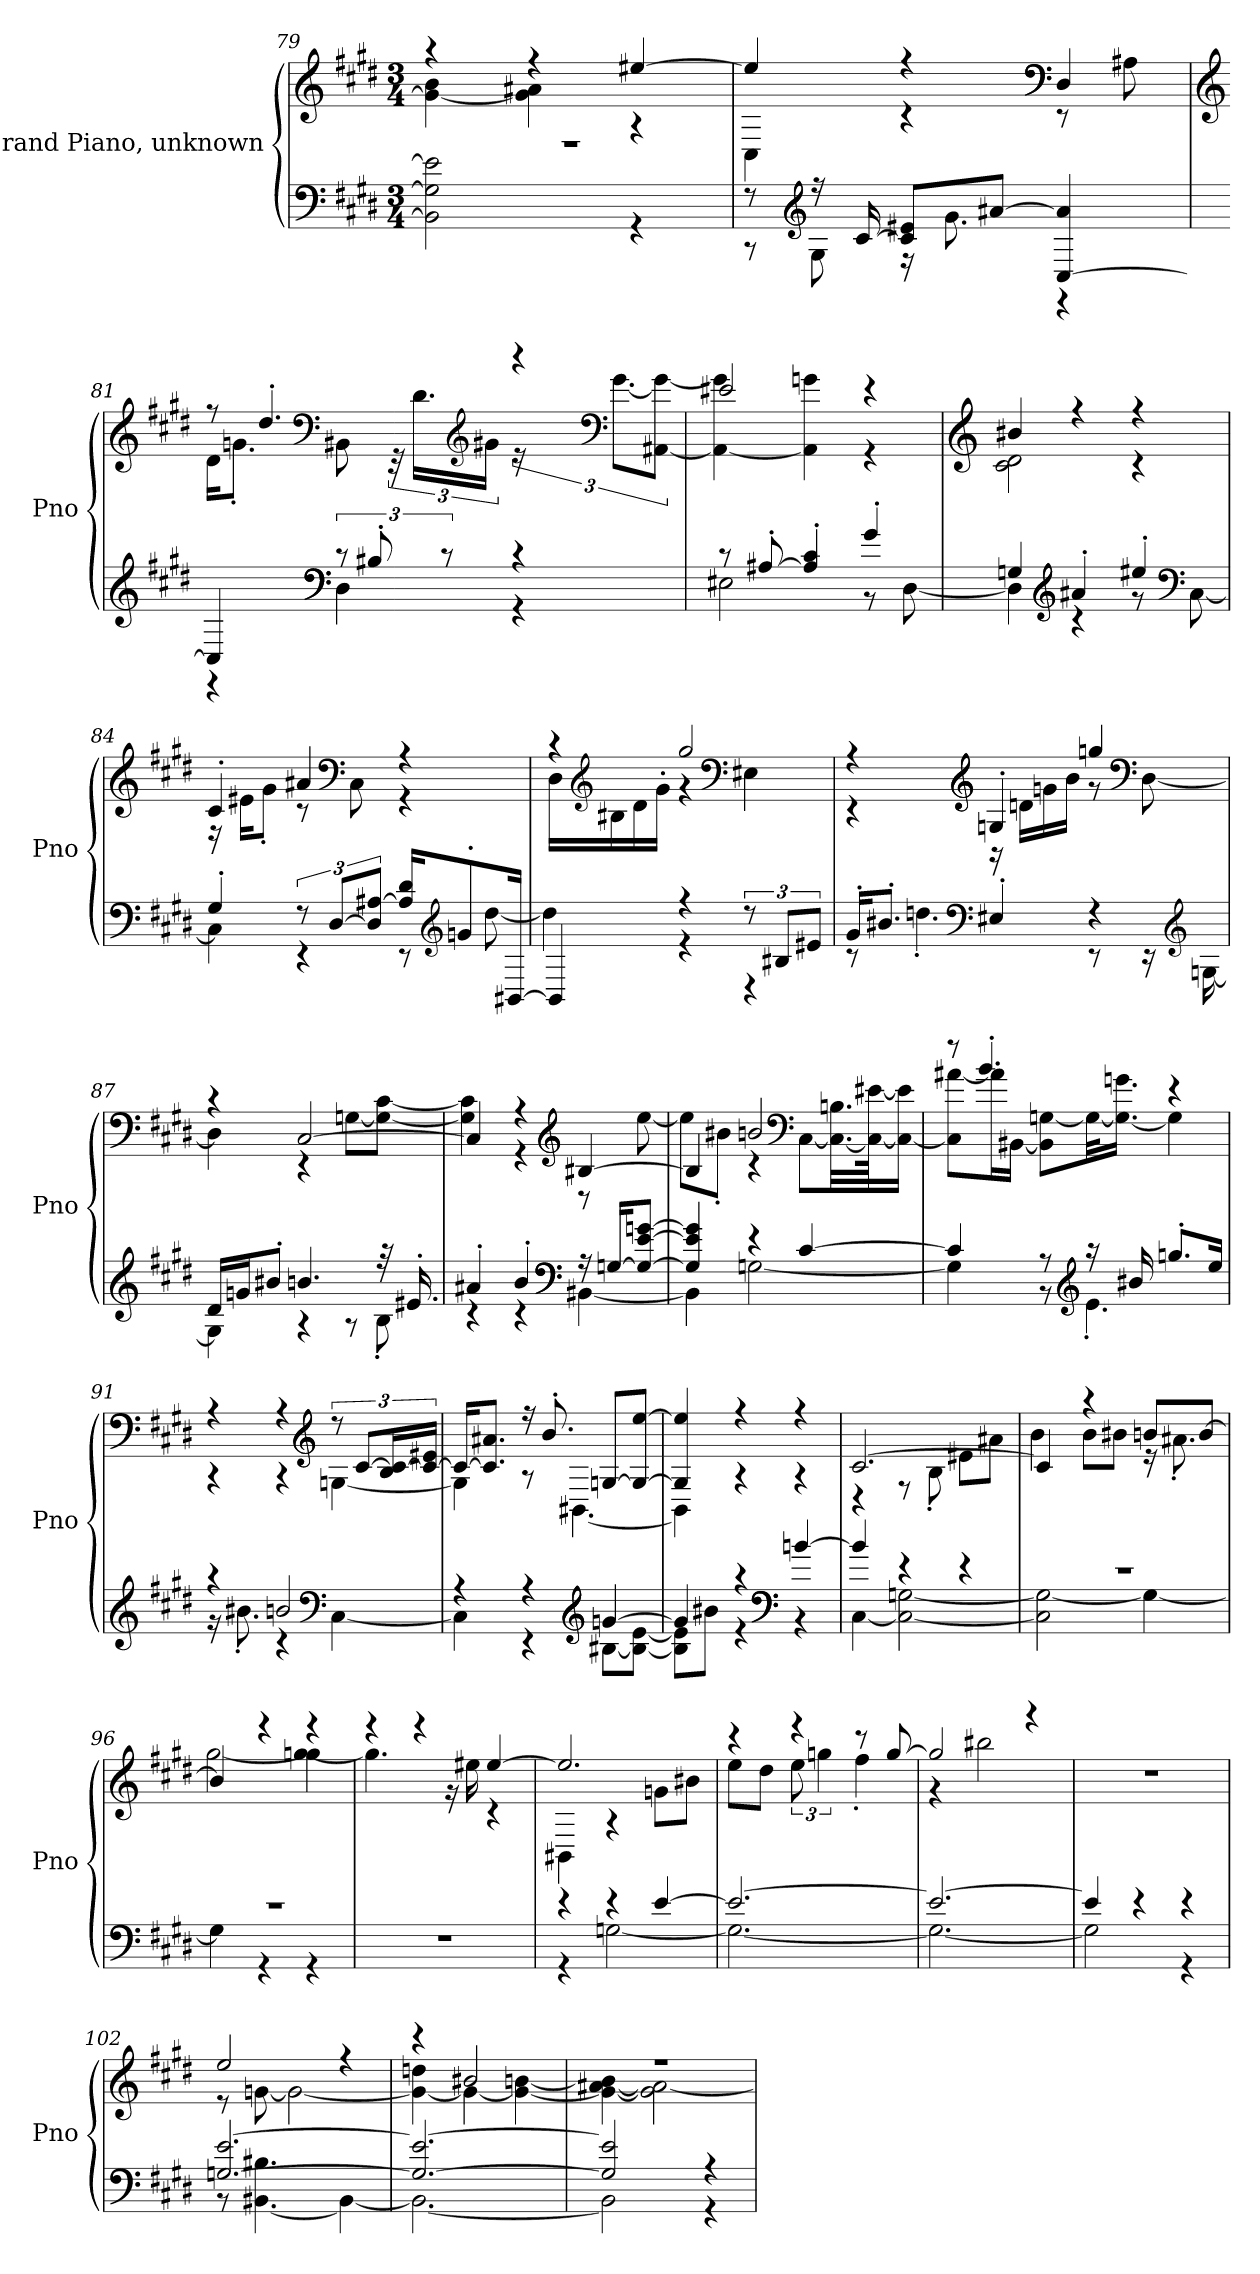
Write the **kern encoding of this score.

**kern	**kern
*part1	*part1
*staff2	*staff1
*I"Grand Piano, unknown	*
*I'Pno	*
*clefF4	*clefG2
*k[f#c#g#d#]	*k[f#c#g#d#]
*M3/4	*M3/4
=79	=79
*^	*^
2.r	2BB#\] 2G\] 2e\]	4r	4g\_ 4b\
.	.	4r	4g\] 4a#X\
.	4r	[4ee#X/	4r
=80	=80	=80	=80
8r	8r	4ee#/]	4C#\
*clefG2	*	*	*
16r	8G#\	.	.
[16c#/	.	.	.
8c#/] 8e#X/L	16r	4r	4r
.	8.g#\	.	.
[8a#X/J	.	.	.
*	*	*clefF4	*
[4C#/ 4a#/]	4r	4D#/	8r
.	.	.	8A#X\
!!LO:PB:g=z	!!
=81	=81	=81	=81
*	*	*clefG2	*
4C#/]	4r	8r	16d#\KL
.	.	.	8.gn'\J
.	.	4.dd#'/	.
*clefF4	*	*clefF4	*
12r	4D#\	.	8BB#X\
12B#X'/	.	.	.
.	.	.	48r
.	.	.	24.d#\LL
12r	.	.	.
*	*	*clefG2	*
.	.	.	24g#X\JJ
4r	4r	4r	24r
*	*	*clefF4	*
.	.	.	[12.g#\L
.	.	.	[12AA#X\ 12g#\_J
=82	=82	=82	=82
8r	2E#X\	2e#X/	4AA#\_ 4g#\]
[8A#X'/	.	.	.
4A#/]' 4c#/'	.	.	4AA#\] 4gn\
4g#'/	8r	4r	4r
.	[8D#\	.	.
=83	=83	=83	=83
*	*	*clefG2	*
4Gn/	4D#\]	4b#X/	2c#\ 2d#\
*clefG2	*	*	*
4a#X'/	4r	4r	.
4ee#X'/	8r	4r	4r
*clefF4	*	*	*
.	[8C#\	.	.
!!LO:LB:g=z	!!
=84	=84	=84	=84
4G#'/	4C#\]	4c#'/	16r
.	.	.	16e#X\KL
.	.	.	8g#'\J
12r	4r	4a#X/	8r
[12D#/L	.	.	.
*	*	*clefF4	*
.	.	.	8C#\
12D#/] [12A#X/J	.	.	.
16A#/] 16d#/KL	8r	4r	4r
*clefG2	*	*	*
8gn'/	.	.	.
.	[8dd#\	.	.
[16BB#X/Jk	.	.	.
=85	=85	=85	=85
4BB#/]	4dd#\]	4r	16D#\LL
*	*	*clefG2	*
.	.	.	16B#X\
.	.	.	16d#\
.	.	.	16g#'\JJ
4r	4r	2gg#/	4r
*	*	*clefF4	*
12r	4r	.	4E#X\
12B#X/L	.	.	.
12e#X/J	.	.	.
!!LO:LB:g=z	!!
=86	=86	=86	=86
16g#'/KL	8r	4r	4r
8.b#X'/J	.	.	.
.	4.ddn'\	.	.
*clefF4	*	*clefG2	*
4E#X'/	.	4Gn'/	16r
.	.	.	16dn\LL
.	.	.	16gn\
.	.	.	16b\JJ
4r	8r	4ggn/	8r
*	*	*clefF4	*
.	16r	.	[8D#\
*clefG2	*	*	*
.	[16Gn\	.	.
=87	=87	=87	=87
16d#/LL	4G\]	4r	4D#\]
16gn/J	.	.	.
8b#X'/J	.	.	.
4.bn/	4r	[2C#/	4r
.	8r	.	[8Gn\L
32r	8B'\	.	8G\_ [8c#\J
16.e#X'/	.	.	.
=88	=88	=88	=88
4a#X'/	4r	4C#/]	4G\] 4c#\]
4b'/	4r	4r	4r
*clefF4	*	*clefG2	*
16r	[4BB#X\	[4B#X/	8r
[16Gn/KL	.	.	.
8G/_ [8e/ [8gn/J	.	.	[8ee\
!!LO:LB:g=z	!!
=89	=89	=89	=89
4G/] 4e/] 4g/]	4BB#\]	4B#/]	8ee\L]
.	.	.	8b#X'\J
4r	[2Gn\	2bn/	4r
*	*	*clefF4	*
[4c#/	.	.	[8C#\L
.	.	.	32.C#\_ 32.Bn\LL
.	.	.	64C#\_ [64e#X\JK
.	.	.	16C#\_ 16e#\]JJ
=90	=90	=90	=90
4c#/]	4G\]	8r	8C#\] [8a#X\L
.	.	4.b'/	16a#\L]
.	.	.	[16BB#X\JJ
8r	8r	.	8BB#\] [8Gn\L
*clefG2	*	*	*
16r	4.e'\	.	32G\KL_
.	.	.	16.G\_ 16.gn\JJ
16b#X/	.	.	.
8.ggn'/L	.	4r	4G\]
16ee/Jk	.	.	.
=91	=91	=91	=91
4r	16r	4r	4r
.	8.b#X'\	.	.
2bn/	4r	4r	4r
*clefF4	*	*clefG2	*
.	[4C#\	12r	[4Gn\
.	.	[12c#/L	.
.	.	24B/ 24c#/_L	.
.	.	24c#/_ 24e#X/JJ	.
!!LO:LB:g=z	!!
=92	=92	=92	=92
4r	4C#\]	16c#/KL_	4G\]
.	.	8.c#/] 8.a#X/J	.
4r	4r	16r	8r
.	.	8.b'/	.
.	.	.	[4.BB#X\
*clefG2	*	*	*
[4gn/	[8B#X\L	[8Gn/L	.
.	8B#\_ [8e\J	8G/_ [8ee/J	.
=93	=93	=93	=93
4g/]	8B#\] 8e\]L	4G/] 4ee/]	4BB#\]
.	8b#X\J	.	.
4r	4r	4r	4r
*clefF4	*	*	*
[4bn/	4r	4r	4r
=94	=94	=94	=94
4b/]	[4C#\	[2.c#/	4r
4r	2C#\_ [2Gn\	.	8r
.	.	.	8B'\
4r	.	.	8e#X\L
.	.	.	8a#X\J
=95	=95	=95	=95
2.r	2C#\] 2G\_	4c#/]	4b\
.	.	4r	8b\L
.	.	.	8b#X\J
.	4G\_	8bn/L	16r
.	.	.	8.a#X'\
.	.	[8b/J	.
=96	=96	=96	=96
2.r	4G\]	4b/]	[2gg#\
.	4r	4r	.
.	4r	4r	[4ggn\ 4gg#\]
*v	*v	*	*
!!LO:PB:g=z	!!
=97	=97	=97
2.r	4r	4.gg\]
.	4r	.
.	.	16r
.	.	16ee#X\
.	[4ee#/	4r
=98	=98	=98
*^	*	*
4r	4r	2.ee#/]	4BB#X\
4r	[2Gn\	.	4r
[4e/	.	.	8gn\L
.	.	.	8b#X\J
=99	=99	=99	=99
2.e/_	2.G\_	4r	8ee\L
.	.	.	8dd#\J
.	.	4r	12ee\
.	.	.	6ggn\
.	.	8r	4ff#'\
.	.	[8gg/	.
=100	=100	=100	=100
2.e/_	2.G\_	2gg/]	4r
.	.	.	2bb#X\
.	.	4r	.
*	*	*v	*v
=101	=101	=101
4e/]	2G\]	2.r
4r	.	.
4r	4r	.
=102	=102	=102
*	*	*^
[2.Gn/ [2.e/	8r	2ee/	8r
.	[4.BB#X\ 4.B#X\	.	[8gn\
.	.	.	2g\_
.	4BB#\_	4r	.
=103	=103	=103	=103
2.G/_ 2.e/_	2.BB#\_	4r	4g\_ 4ddn\
.	.	2b#X/	4g\_
.	.	.	4g\_ [4bn\
!!LO:LB:g=z	!!
=104	=104	=104	=104
2G/] 2e/]	2BB#\]	2.r	4g\_ [4a#X\ 4b\]
.	.	.	2g\] 2a#\_
4r	4r	.	.
*v	*v	*	*
*	*v	*v
=	=
*-	*-
